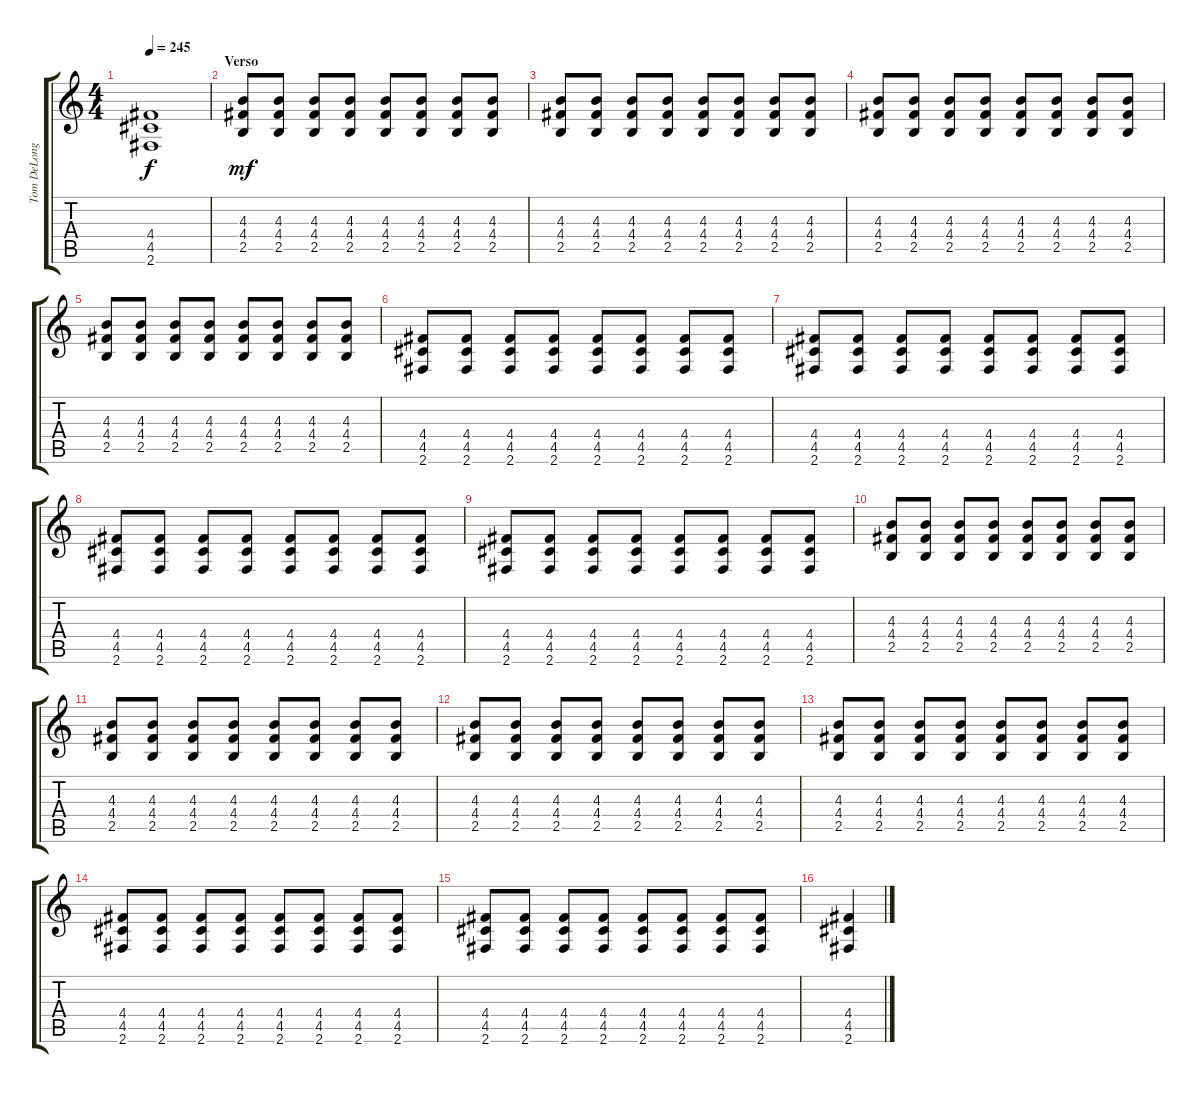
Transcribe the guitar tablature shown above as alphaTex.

\track ("Tom DeLonge - Guitarra" "Tom DeLong") {instrument distortionguitar}
\staff {score tabs}
\tuning (E4 B3 G3 D3 A2 E2) {hide}
\ts (4 4)
\tempo 245
\clef g2
\ks c
(4.4 4.5 2.6).1{dy f} |
\section ("" "Verso")
(4.3 4.4 2.5).8{dy mf volume 7 instrument distortionguitar} (4.3 4.4 2.5).8 (4.3 4.4 2.5).8 (4.3 4.4 2.5).8 (4.3 4.4 2.5).8 (4.3 4.4 2.5).8 (4.3 4.4 2.5).8 (4.3 4.4 2.5).8 |
(4.3 4.4 2.5).8 (4.3 4.4 2.5).8 (4.3 4.4 2.5).8 (4.3 4.4 2.5).8 (4.3 4.4 2.5).8 (4.3 4.4 2.5).8 (4.3 4.4 2.5).8 (4.3 4.4 2.5).8 |
(4.3 4.4 2.5).8 (4.3 4.4 2.5).8 (4.3 4.4 2.5).8 (4.3 4.4 2.5).8 (4.3 4.4 2.5).8 (4.3 4.4 2.5).8 (4.3 4.4 2.5).8 (4.3 4.4 2.5).8 |
(4.3 4.4 2.5).8 (4.3 4.4 2.5).8 (4.3 4.4 2.5).8 (4.3 4.4 2.5).8 (4.3 4.4 2.5).8 (4.3 4.4 2.5).8 (4.3 4.4 2.5).8 (4.3 4.4 2.5).8 |
(4.4 4.5 2.6).8 (4.4 4.5 2.6).8 (4.4 4.5 2.6).8 (4.4 4.5 2.6).8 (4.4 4.5 2.6).8 (4.4 4.5 2.6).8 (4.4 4.5 2.6).8 (4.4 4.5 2.6).8 |
(4.4 4.5 2.6).8 (4.4 4.5 2.6).8 (4.4 4.5 2.6).8 (4.4 4.5 2.6).8 (4.4 4.5 2.6).8 (4.4 4.5 2.6).8 (4.4 4.5 2.6).8 (4.4 4.5 2.6).8 |
(4.4 4.5 2.6).8 (4.4 4.5 2.6).8 (4.4 4.5 2.6).8 (4.4 4.5 2.6).8 (4.4 4.5 2.6).8 (4.4 4.5 2.6).8 (4.4 4.5 2.6).8 (4.4 4.5 2.6).8 |
(4.4 4.5 2.6).8 (4.4 4.5 2.6).8 (4.4 4.5 2.6).8 (4.4 4.5 2.6).8 (4.4 4.5 2.6).8 (4.4 4.5 2.6).8 (4.4 4.5 2.6).8 (4.4 4.5 2.6).8 |
(4.3 4.4 2.5).8 (4.3 4.4 2.5).8 (4.3 4.4 2.5).8 (4.3 4.4 2.5).8 (4.3 4.4 2.5).8 (4.3 4.4 2.5).8 (4.3 4.4 2.5).8 (4.3 4.4 2.5).8 |
(4.3 4.4 2.5).8 (4.3 4.4 2.5).8 (4.3 4.4 2.5).8 (4.3 4.4 2.5).8 (4.3 4.4 2.5).8 (4.3 4.4 2.5).8 (4.3 4.4 2.5).8 (4.3 4.4 2.5).8 |
(4.3 4.4 2.5).8 (4.3 4.4 2.5).8 (4.3 4.4 2.5).8 (4.3 4.4 2.5).8 (4.3 4.4 2.5).8 (4.3 4.4 2.5).8 (4.3 4.4 2.5).8 (4.3 4.4 2.5).8 |
(4.3 4.4 2.5).8 (4.3 4.4 2.5).8 (4.3 4.4 2.5).8 (4.3 4.4 2.5).8 (4.3 4.4 2.5).8 (4.3 4.4 2.5).8 (4.3 4.4 2.5).8 (4.3 4.4 2.5).8 |
(4.4 4.5 2.6).8 (4.4 4.5 2.6).8 (4.4 4.5 2.6).8 (4.4 4.5 2.6).8 (4.4 4.5 2.6).8 (4.4 4.5 2.6).8 (4.4 4.5 2.6).8 (4.4 4.5 2.6).8 |
(4.4 4.5 2.6).8 (4.4 4.5 2.6).8 (4.4 4.5 2.6).8 (4.4 4.5 2.6).8 (4.4 4.5 2.6).8 (4.4 4.5 2.6).8 (4.4 4.5 2.6).8 (4.4 4.5 2.6).8 |
(4.4 4.5 2.6).4
